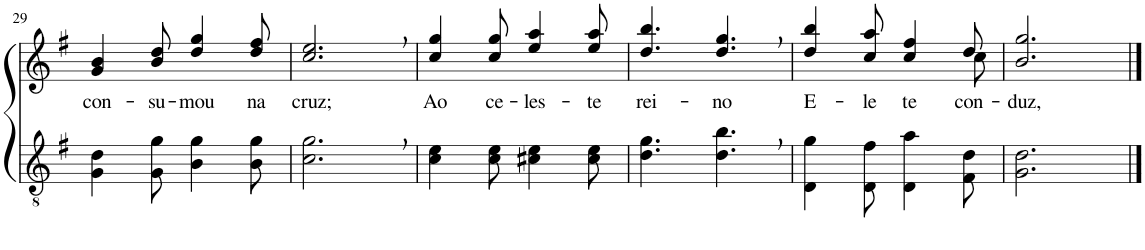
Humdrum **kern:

**kern	**kern	**text
*part2	*part1	*part1
*staff2	*staff1	*staff1
*I"Parte III e IV	*I"Parte I e II	*
!!LO:PB:g=z
*clefGv2	*clefG2	*
*Trd5c9	*Trd5c9	*
*k[f#]	*k[f#]	*
*M6/8	*M6/8	*
=29	=29	=29
!	!	!LO:LY:b
4G\ 4d\	4g/ 4b/	con-
!	!	!LO:LY:b
8G\ 8g\	8b/ 8dd/	-su-
!	!	!LO:LY:b
4B\ 4g\	4dd/ 4gg/	-mou
!	!	!LO:LY:b
8B\ 8g\	8dd/ 8ff#/	na
=30	=30	=30
!	!	!LO:LY:b
2.c\, 2.g\,	2.cc/, 2.ee/,	cruz;
=31	=31	=31
!	!	!LO:LY:b
4c\ 4e\	4cc/ 4gg/	Ao
!	!	!LO:LY:b
8c\ 8e\	8cc/ 8gg/	ce-
!	!	!LO:LY:b
4c#X\ 4e\	4ee/ 4aa/	-les-
!	!	!LO:LY:b
8c#\ 8e\	8ee/ 8aa/	-te
=32	=32	=32
!	!	!LO:LY:b
4.d\ 4.g\	4.dd/ 4.bb/	rei-
!	!	!LO:LY:b
4.d\, 4.b\,	4.dd/, 4.gg/,	-no
=33	=33	=33
!	!	!LO:LY:b
*	*^	*
4D\ 4g\	4dd/ 4bb/	8ryy	E-
!	!	!	!LO:LY:b
*	*v	*v	*
8D\ 8f#\	8cc/ 8aa/	-le
!	!	!LO:LY:b
4D\ 4a\	4cc/ 4ff#/	te
*	*^	*
!	!	!	!LO:LY:b
8F#\ 8d\	8dd/	8cc\	con-
=34	=34	=34	=34
!	!	!	!LO:LY:b
*	*v	*v	*
2.G\ 2.d\	2.b/ 2.gg/	-duz,
==	==	==
*-	*-	*-
